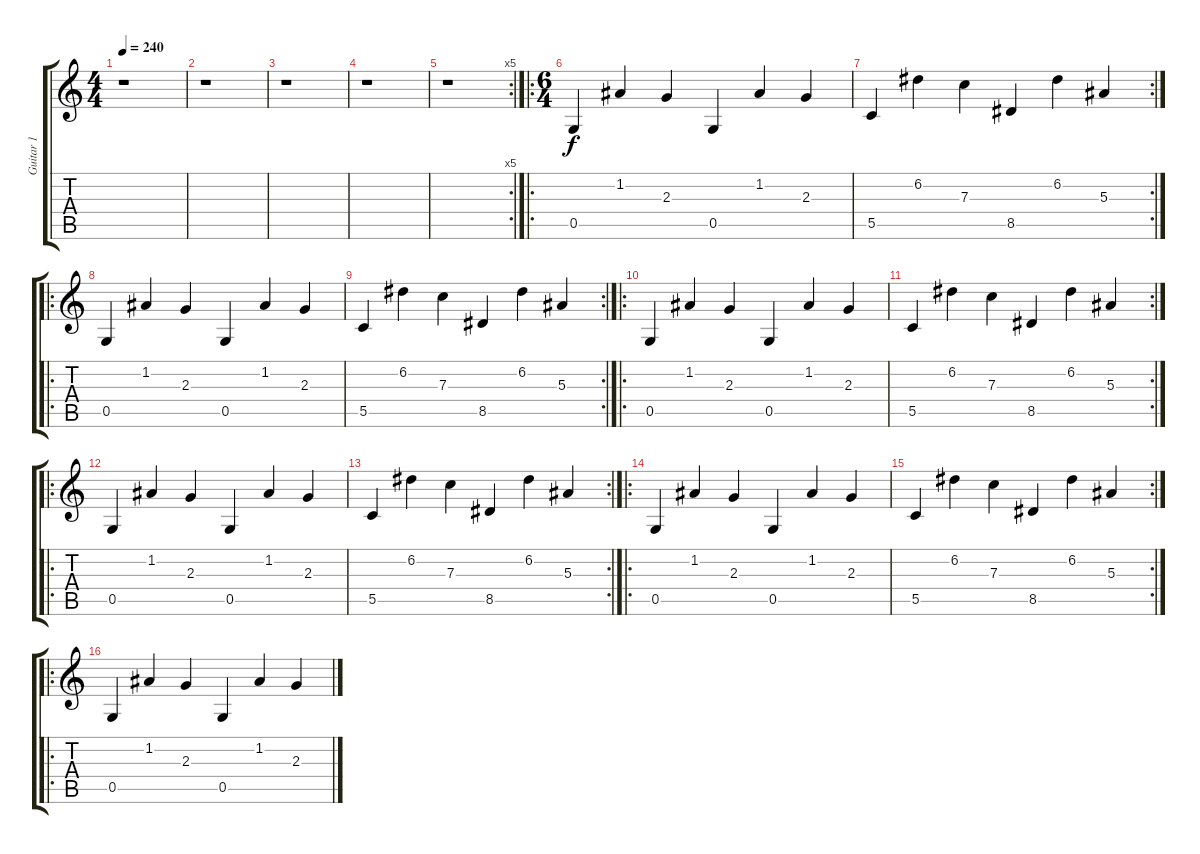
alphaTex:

\track ("Guitar 1" "Guitar 1") {instrument distortionguitar}
\staff {score tabs}
\tuning (D4 A3 F3 C3 G2 D2) {hide}
\ts (4 4)
\tempo 240
\clef g2
\ks c
r.1{dy f} |
r.1 |
r.1 |
r.1 |
\rc 5
r.1 |
\ro
\ts (6 4)
0.5.4 1.2.4 2.3.4 0.5.4 1.2.4 2.3.4 |
\rc 2
5.5.4 6.2.4 7.3.4 8.5.4 6.2.4 5.3.4 |
\ro
0.5.4 1.2.4 2.3.4 0.5.4 1.2.4 2.3.4 |
\rc 2
5.5.4 6.2.4 7.3.4 8.5.4 6.2.4 5.3.4 |
\ro
0.5.4 1.2.4 2.3.4 0.5.4 1.2.4 2.3.4 |
\rc 2
5.5.4 6.2.4 7.3.4 8.5.4 6.2.4 5.3.4 |
\ro
0.5.4 1.2.4 2.3.4 0.5.4 1.2.4 2.3.4 |
\rc 2
5.5.4 6.2.4 7.3.4 8.5.4 6.2.4 5.3.4 |
\ro
0.5.4 1.2.4 2.3.4 0.5.4 1.2.4 2.3.4 |
\rc 2
5.5.4 6.2.4 7.3.4 8.5.4 6.2.4 5.3.4 |
\ro
0.5.4 1.2.4 2.3.4 0.5.4 1.2.4 2.3.4
